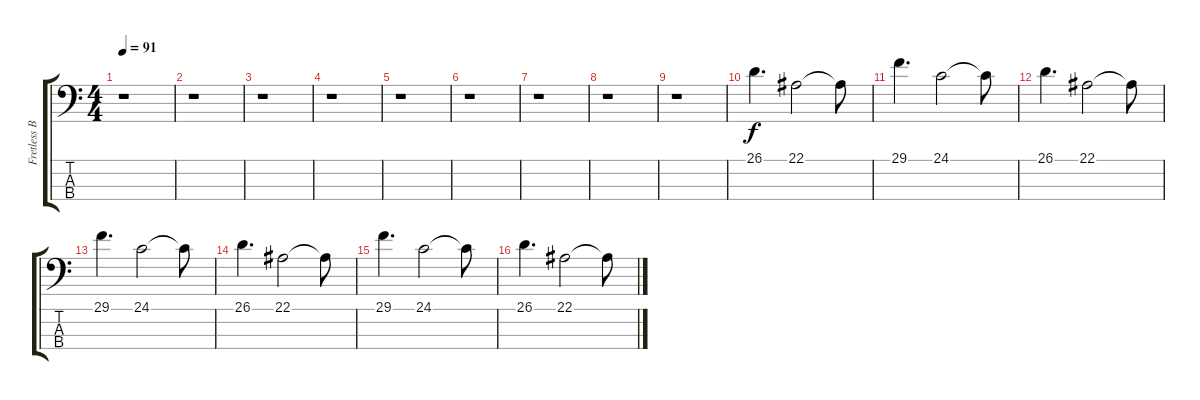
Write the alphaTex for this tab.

\track ("Fretless Bass" "Fretless B") {instrument fretlessbass}
\staff {score tabs}
\tuning (C-1 G2 D2 A1) {hide}
\ts (4 4)
\tempo 91
\clef f4
\ks c
r.1{dy f} |
r.1 |
r.1 |
r.1 |
r.1 |
r.1 |
r.1 |
r.1 |
r.1 |
26.1.4{d} 22.1.2 22.1{t}.8 |
29.1.4{d} 24.1.2 24.1{t}.8 |
26.1.4{d} 22.1.2 22.1{t}.8 |
29.1.4{d} 24.1.2 24.1{t}.8 |
26.1.4{d} 22.1.2 22.1{t}.8 |
29.1.4{d} 24.1.2 24.1{t}.8 |
26.1.4{d} 22.1.2 22.1{t}.8
